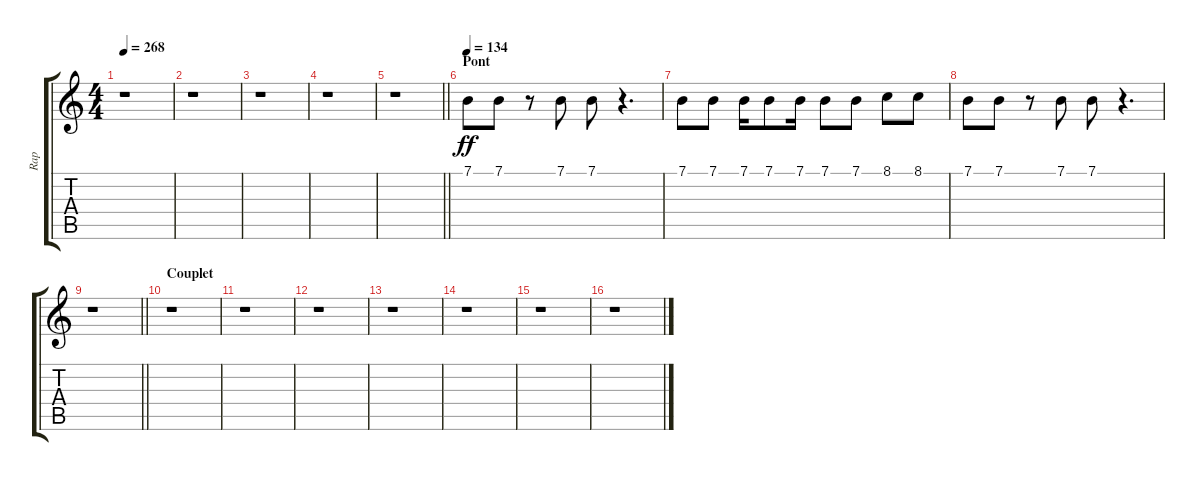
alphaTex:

\track ("Rap" "Rap") {mute instrument mutedtrumpet}
\staff {score tabs}
\tuning (E4 B3 G3 D3 A2 E2) {hide}
\ts (4 4)
\tempo 268
\clef g2
\ks c
r.1{dy ff} |
r.1 |
r.1 |
r.1 |
\barLineRight lightlight
r.1 |
\section ("" "Pont")
\tempo 134
7.1.8 7.1.8 r.8 7.1.8 7.1.8 r.4{d} |
7.1.8 7.1.8 7.1.16 7.1.8 7.1.16 7.1.8 7.1.8 8.1.8 8.1.8 |
7.1.8 7.1.8 r.8 7.1.8 7.1.8 r.4{d} |
\barLineRight lightlight
r.1 |
\section ("" "Couplet")
r.1 |
r.1 |
r.1 |
r.1 |
r.1 |
r.1 |
r.1
